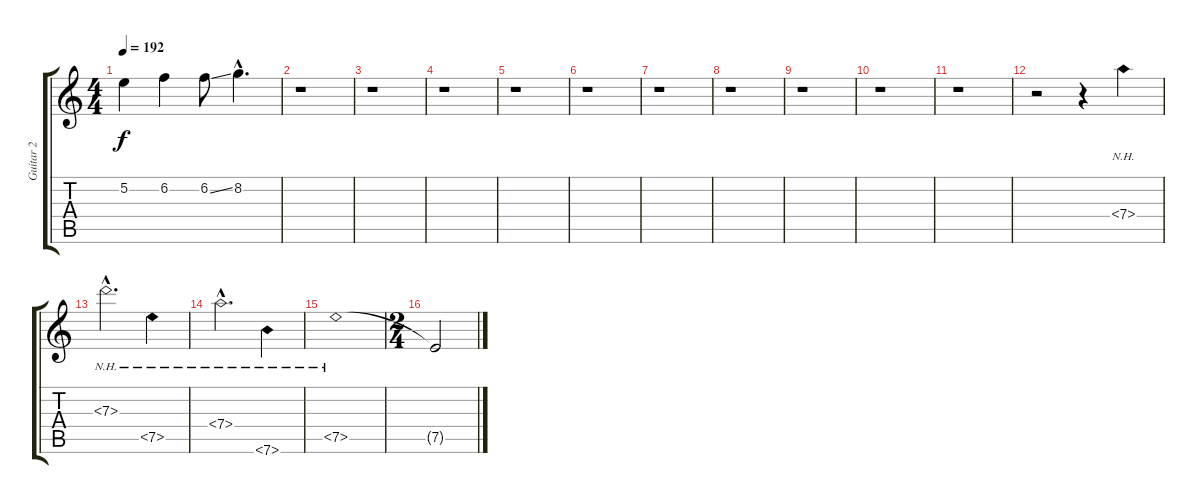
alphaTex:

\track ("Guitar 2" "Guitar 2") {instrument overdrivenguitar}
\staff {score tabs}
\tuning (E4 B3 G3 D3 A2 E2) {hide}
\ts (4 4)
\tempo 192
\clef g2
\ks c
5.2.4{dy f} 6.2.4 6.2{ss}.8 8.2{hac}.4{d} |
r.1 |
r.1 |
r.1 |
r.1 |
r.1 |
r.1 |
r.1 |
r.1 |
r.1 |
r.1 |
r.2 r.4 7.4{nh}.4 |
7.3{nh hac}.2{d} 7.5{nh}.4 |
7.4{nh hac}.2{d} 7.6{nh}.4 |
7.5{nh}.1 |
\ts (2 4)
7.5{t}.2
